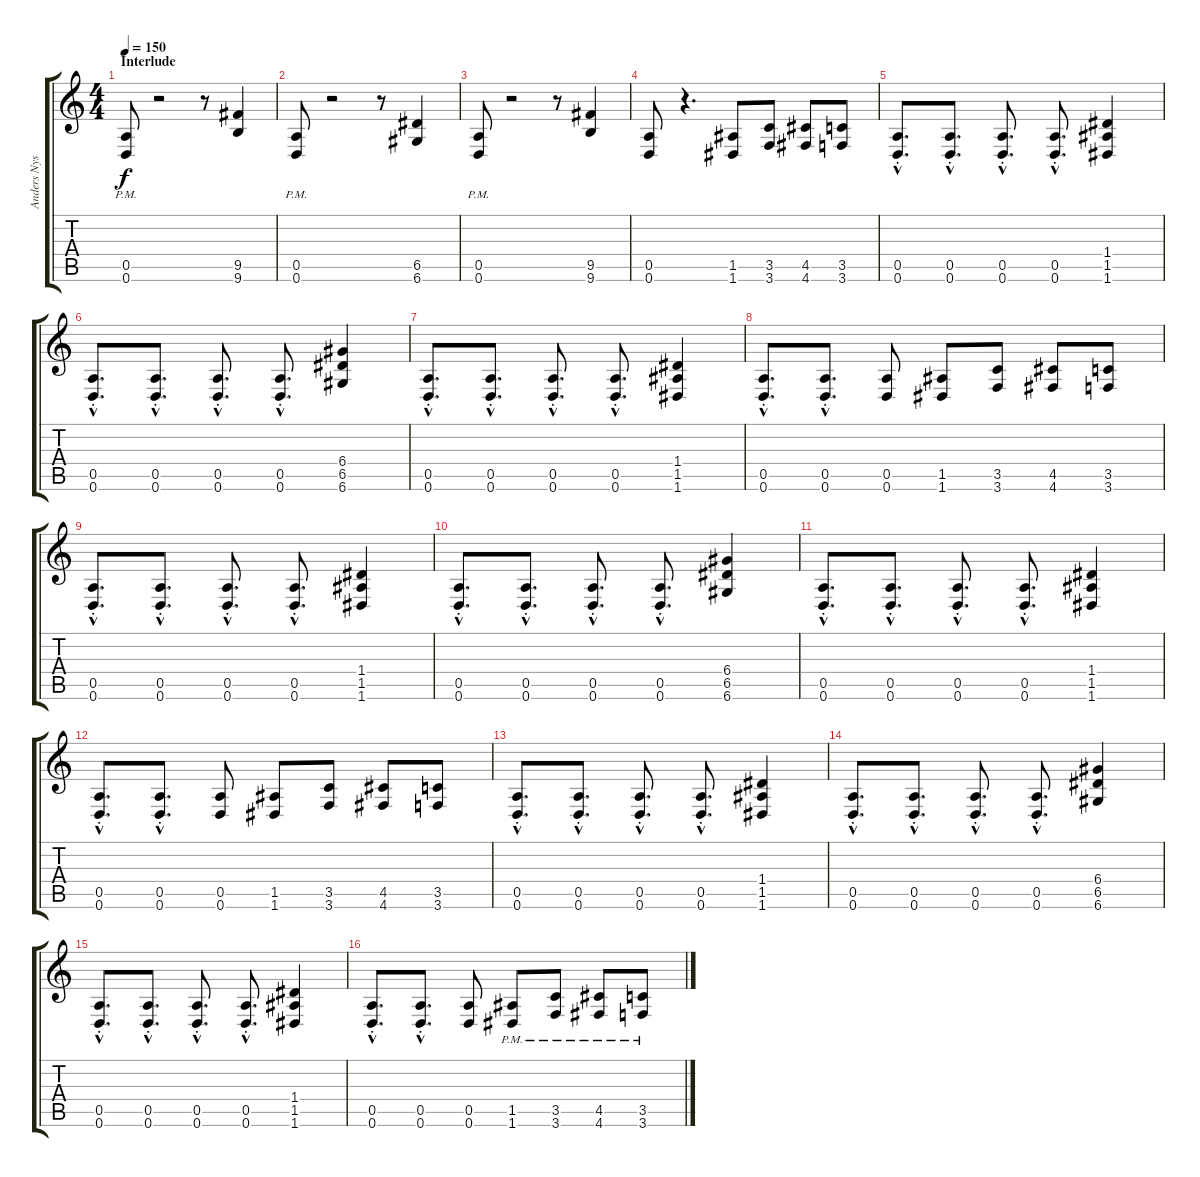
\track ("Anders Nyström 2" "Anders Nys") {instrument distortionguitar}
\staff {score tabs}
\tuning (E4 B3 G3 D3 A2 D2) {hide}
\ts (4 4)
\section ("" "Interlude")
\tempo 150
\clef g2
\ks c
(0.5{pm} 0.6).8{dy f balance 8} r.2 r.8 (9.5 9.6).4 |
(0.5{pm} 0.6).8{balance 8} r.2 r.8 (6.5 6.6).4 |
(0.5{pm} 0.6).8{balance 8} r.2 r.8 (9.5 9.6).4 |
(0.5 0.6).8{balance 8} r.4{d} (1.5 1.6).8 (3.5 3.6).8 (4.5 4.6).8 (3.5 3.6).8 |
(0.5{hac st} 0.6{hac st}).8{d balance 8} (0.5{hac st} 0.6{hac st}).8{d} (0.5{hac st} 0.6{hac st}).8{d} (0.5{hac st} 0.6{hac st}).8{d} (1.4 1.5 1.6).4 |
(0.5{hac st} 0.6{hac st}).8{d} (0.5{hac st} 0.6{hac st}).8{d} (0.5{hac st} 0.6{hac st}).8{d} (0.5{hac st} 0.6{hac st}).8{d} (6.4 6.5 6.6).4 |
(0.5{hac st} 0.6{hac st}).8{d balance 8} (0.5{hac st} 0.6{hac st}).8{d} (0.5{hac st} 0.6{hac st}).8{d} (0.5{hac st} 0.6{hac st}).8{d} (1.4 1.5 1.6).4 |
(0.5{hac st} 0.6{hac st}).8{d} (0.5{hac st} 0.6{hac st}).8{d} (0.5 0.6).8 (1.5 1.6).8 (3.5 3.6).8 (4.5 4.6).8 (3.5 3.6).8 |
(0.5{hac st} 0.6{hac st}).8{d balance 8} (0.5{hac st} 0.6{hac st}).8{d} (0.5{hac st} 0.6{hac st}).8{d} (0.5{hac st} 0.6{hac st}).8{d} (1.4 1.5 1.6).4 |
(0.5{hac st} 0.6{hac st}).8{d} (0.5{hac st} 0.6{hac st}).8{d} (0.5{hac st} 0.6{hac st}).8{d} (0.5{hac st} 0.6{hac st}).8{d} (6.4 6.5 6.6).4 |
(0.5{hac st} 0.6{hac st}).8{d balance 8} (0.5{hac st} 0.6{hac st}).8{d} (0.5{hac st} 0.6{hac st}).8{d} (0.5{hac st} 0.6{hac st}).8{d} (1.4 1.5 1.6).4 |
(0.5{hac st} 0.6{hac st}).8{d} (0.5{hac st} 0.6{hac st}).8{d} (0.5 0.6).8 (1.5 1.6).8 (3.5 3.6).8 (4.5 4.6).8 (3.5 3.6).8 |
(0.5{hac st} 0.6{hac st}).8{d balance 16} (0.5{hac st} 0.6{hac st}).8{d} (0.5{hac st} 0.6{hac st}).8{d} (0.5{hac st} 0.6{hac st}).8{d} (1.4 1.5 1.6).4 |
(0.5{hac st} 0.6{hac st}).8{d} (0.5{hac st} 0.6{hac st}).8{d} (0.5{hac st} 0.6{hac st}).8{d} (0.5{hac st} 0.6{hac st}).8{d} (6.4 6.5 6.6).4 |
(0.5{hac st} 0.6{hac st}).8{d balance 16} (0.5{hac st} 0.6{hac st}).8{d} (0.5{hac st} 0.6{hac st}).8{d} (0.5{hac st} 0.6{hac st}).8{d} (1.4 1.5 1.6).4 |
(0.5{hac st} 0.6{hac st}).8{d} (0.5{hac st} 0.6{hac st}).8{d} (0.5 0.6).8 (1.5{pm} 1.6{pm}).8 (3.5{pm} 3.6{pm}).8 (4.5{pm} 4.6{pm}).8 (3.5{pm} 3.6{pm}).8
